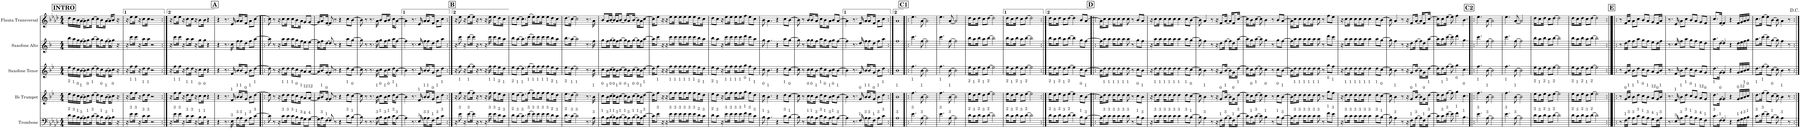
**kern	**kern	**kern	**kern	**kern
*part5	*part4	*part3	*part2	*part1
*staff5	*staff4	*staff3	*staff2	*staff1
*I"Trombone	*I"Bb Trumpet	*I"Saxofone Tenor	*I"Saxofone Alto	*I"Flauta Transversal
*I'Tbn.	*I'Bb Tpt.	*I'Sax. Tn.	*	*I'Fl.
*clefF4	*clefG2	*clefG2	*clefG2	*clefG2
*	*Trd1c2	*Trd8c14	*Trd5c9	*
*k[b-e-a-d-]	*k[b-e-]	*k[b-e-]	*k[b-]	*k[b-e-a-d-]
*M4/4	*M4/4	*M4/4	*M4/4	*M4/4
!!LO:REH:place=s1:a:B:cj:fs=14:t=INTRO
=1	=1	=1	=1	=1
!	!LO:TX:a:t=2	!	!	!
!LO:TX:a:t=2	!	!	!	!
16d-\LL	16ee-\LL	16ee-\LL	16bb-\LL	16dd-\LL
!	!LO:TX:a:t=1	!	!	!
!LO:TX:a:t=3	!	!	!	!
16c\	16dd\	16dd\	16aa\	16cc\
!	!LO:TX:a:t=0	!	!	!
!LO:TX:a:t=1	!	!	!	!
16B-\	16cc\	16cc\	16gg\	16b-\
!	!LO:TX:a:t=1	!	!	!
!LO:TX:a:t=3	!	!	!	!
[16A-\JJ	[16b-\JJ	[16b-\JJ	[16ff\JJ	[16a-\JJ
16A-\KL]	16b-\KL]	16b-\KL]	16ff\KL]	16a-\KL]
!	!LO:TX:a:t=0	!	!	!
!LO:TX:a:t=1	!	!	!	!
8B-\	8cc\	8cc\	8gg\	8b-\
!	!LO:TX:a:t=1	!	!	!
!LO:TX:a:t=3	!	!	!	!
[16c\Jk	[16dd\Jk	[16dd\Jk	[16aa\Jk	[16cc\Jk
16c\KL]	16dd\KL]	16dd\KL]	16aa\KL]	16cc\KL]
!	!LO:TX:a:t=0	!	!	!
!LO:TX:a:t=1	!	!	!	!
8B-\	8cc\	8cc\	8gg\	8b-\
!	!LO:TX:a:t=1	!	!	!
!LO:TX:a:t=3	!	!	!	!
[16A-\Jk	[16b-\Jk	[16b-\Jk	[16ff\Jk	[16a-\Jk
16A-\KL]	16b-\KL]	16b-\KL]	16ff\KL]	16a-/KL]
!	!LO:TX:a:t=0	!	!	!
!LO:TX:a:t=1	!	!	!	!
8B-\J	8cc\J	8cc\J	8gg\J	8b-/J
16r	16r	16r	16r	16r
=2	=2	=2	=2	=2
16r	16r	16r	16r	16r
!	!LO:TX:a:t=1	!	!	!
!LO:TX:a:t=3	!	!	!	!
8e-\L	8ff\L	8ff\L	8ccc\L	8ee-\L
!	!LO:TX:a:t=1	!	!	!
!LO:TX:a:t=3	!	!	!	!
16e-\Jk	16ff\Jk	16ff\Jk	16ccc\Jk	16ee-\Jk
16r	16r	16r	16r	16r
!	!LO:TX:a:t=1	!	!	!
!LO:TX:a:t=3	!	!	!	!
8c\L	8dd\L	8dd\L	8aa\L	8cc\L
!	!LO:TX:a:t=1	!	!	!
!LO:TX:a:t=3	!	!	!	!
16c\Jk	16dd\Jk	16dd\Jk	16aa\Jk	16cc\Jk
2r	2r	2r	2r	2r
=3:|!	=3:|!	=3:|!	=3:|!	=3:|!
16r	16r	16r	16r	16r
!	!LO:TX:a:t=1	!	!	!
!LO:TX:a:t=3	!	!	!	!
8e-\L	8ff\L	8ff\L	8ccc\L	8ee-\L
!	!LO:TX:a:t=1	!	!	!
!LO:TX:a:t=3	!	!	!	!
16e-\Jk	16ff\Jk	16ff\Jk	16ccc\Jk	16ee-\Jk
16r	16r	16r	16r	16r
!	!LO:TX:a:t=1	!	!	!
!LO:TX:a:t=3	!	!	!	!
8c\L	8dd\L	8dd\L	8aa\L	8cc\L
!	!LO:TX:a:t=1	!	!	!
!LO:TX:a:t=3	!	!	!	!
16c\Jk	16dd\Jk	16dd\Jk	16aa\Jk	16cc\Jk
16r	16r	16r	16r	16r
!	!LO:TX:a:t=0	!	!	!
!LO:TX:a:t=1	!	!	!	!
8B-\L	8cc\L	8cc\L	8gg\L	8b-\L
!	!LO:TX:a:t=0	!	!	!
!LO:TX:a:t=1	!	!	!	!
16B-\Jk	16cc\Jk	16cc\Jk	16gg\Jk	16b-\Jk
4r	4r	4r	4r	4r
!!LO:REH:place=s1:a:B:cj:fs=14:t=A
=4	=4	=4	=4	=4
4r	4r	4r	4r	4r
8.r	8.r	8.r	8.r	8.r
!	!LO:TX:a:t=1	!	!	!
!LO:TX:a:t=3	!	!	!	!
16E-\	16f/	16f/	16cc\	16e-/
!	!LO:TX:a:t=1	!	!	!
!LO:TX:a:t=3	!	!	!	!
16A-\KL	16b-/KL	16b-/KL	16ff\KL	16a-/KL
!	!LO:TX:a:t=1	!	!	!
!LO:TX:a:t=3	!	!	!	!
8A-\	8b-/	8b-/	8ff\	8a-/
!	!LO:TX:a:t=0	!	!	!
!LO:TX:a:t=1	!	!	!	!
16F\Jk	16g/Jk	16g/Jk	16dd\Jk	16f/Jk
!	!LO:TX:a:t=1	!	!	!
!LO:TX:a:t=3	!	!	!	!
8A-\L	8b-\L	8b-\L	8ff\L	8a-\L
!	!LO:TX:a:t=1	!	!	!
!LO:TX:a:t=3	!	!	!	!
[8c\J	[8dd\J	[8dd\J	[8aa\J	[8cc\J
=5!|:	=5!|:	=5!|:	=5!|:	=5!|:
8c\]	8dd\]	8dd\]	8aa\]	8cc\]
8r	8r	8r	8r	8r
16r	16r	16r	16r	16r
!	!LO:TX:a:t=1	!	!	!
!LO:TX:a:t=3	!	!	!	!
8c\L	8dd\L	8dd\L	8aa\L	8cc\L
!	!LO:TX:a:t=1	!	!	!
!LO:TX:a:t=3	!	!	!	!
16c\Jk	16dd\Jk	16dd\Jk	16aa\Jk	16cc\Jk
!	!LO:TX:a:t=1	!	!	!
!LO:TX:a:t=3	!	!	!	!
16c\KL	16dd\KL	16dd\KL	16aa\KL	16cc\KL
!	!LO:TX:a:t=0	!	!	!
!LO:TX:a:t=1	!	!	!	!
8B-\	8cc\	8cc\	8gg\	8b-\
!	!LO:TX:a:t=1	!	!	!
!LO:TX:a:t=3	!	!	!	!
16A-\Jk	16b-\Jk	16b-\Jk	16ff\Jk	16a-\Jk
!	!LO:TX:a:t=12	!	!	!
!LO:TX:a:t=4	!	!	!	!
8G\L	8a/L	8a/L	8ee\L	8g/L
!	!LO:TX:a:t=12	!	!	!
!LO:TX:a:t=4	!	!	!	!
[8G\J	[8a/J	[8a/J	[8ee\J	[8g/J
=6	=6	=6	=6	=6
16G\KL]	16a/KL]	16a/KL]	16ee\KL]	16g/KL]
!	!LO:TX:a:t=1	!	!	!
!LO:TX:a:t=3	!	!	!	!
8A-\	8b-/	8b-/	8ff\	8a-/
!	!LO:TX:a:t=0	!	!	!
!LO:TX:a:t=1	!	!	!	!
[16F\Jk	[16g/Jk	[16g/Jk	[16dd\Jk	[16f/Jk
8F/]	8g/]	8g/]	8dd/]	8f/]
8r	8r	8r	8r	8r
4r	4r	4r	4r	4r
!	!LO:TX:a:t=1	!	!	!
!LO:TX:a:t=3	!	!	!	!
8c\L	8dd\L	8dd\L	8aa\L	8cc\L
!	!LO:TX:a:t=0	!	!	!
!LO:TX:a:t=1	!	!	!	!
[8B-\J	[8cc\J	[8cc\J	[8gg\J	[8b-\J
=7	=7	=7	=7	=7
8B-\]	8cc\]	8cc\]	8gg\]	8b-\]
8r	8r	8r	8r	8r
8.r	8.r	8.r	8.r	8.r
!	!LO:TX:a:t=1	!	!	!
!LO:TX:a:t=3	!	!	!	!
16A-\	16b-\	16b-\	16ff\	16a-\
!	!LO:TX:a:t=0	!	!	!
!LO:TX:a:t=1	!	!	!	!
8B-\L	8cc\L	8cc\L	8gg\L	8b-/L
!	!LO:TX:a:t=1	!	!	!
!LO:TX:a:t=3	!	!	!	!
16A-\K	16b-\K	16b-\K	16ff\K	16a-/K
!	!LO:TX:a:t=0	!	!	!
!LO:TX:a:t=1	!	!	!	!
8B-\J	8cc\J	8cc\J	8gg\J	8b-/J
!	!LO:TX:a:t=1	!	!	!
!LO:TX:a:t=3	!	!	!	!
16c\KL	16dd\KL	16dd\KL	16aa\KL	16cc\KL
!	!LO:TX:a:t=1	!	!	!
!LO:TX:a:t=3	!	!	!	!
[8A-\J	[8b-\J	[8b-\J	[8ff\J	[8a-\J
=8	=8	=8	=8	=8
4A-\]	4b-\]	4b-\]	4ff\]	4a-\]
8.r	8.r	8.r	8.r	8.r
!	!LO:TX:a:t=1	!	!	!
!LO:TX:a:t=3	!	!	!	!
16E-/	16f/	16f/	16cc/	16e-/
!	!LO:TX:a:t=1	!	!	!
!LO:TX:a:t=3	!	!	!	!
16A-\KL	16b-/KL	16b-/KL	16ff\KL	16a-/KL
!	!LO:TX:a:t=1	!	!	!
!LO:TX:a:t=3	!	!	!	!
8A-\	8b-/	8b-/	8ff\	8a-/
!	!LO:TX:a:t=0	!	!	!
!LO:TX:a:t=1	!	!	!	!
16F\Jk	16g/Jk	16g/Jk	16dd\Jk	16f/Jk
!	!LO:TX:a:t=1	!	!	!
!LO:TX:a:t=3	!	!	!	!
8A-\L	8b-\L	8b-\L	8ff\L	8a-\L
!	!LO:TX:a:t=1	!	!	!
!LO:TX:a:t=3	!	!	!	!
8c\J	8dd\J	8dd\J	8aa\J	8cc\J
!!LO:REH:place=s1:a:B:cj:fs=14:t=B
=9:|!	=9:|!	=9:|!	=9:|!	=9:|!
16r	16r	16r	16r	16r
!	!LO:TX:a:t=1	!	!	!
!LO:TX:a:t=3	!	!	!	!
8e-\	8ff\	8ff\	8ccc\	8ee-\
16r	16r	16r	16r	16r
!	!LO:TX:a:t=1	!	!	!
!LO:TX:a:t=3	!	!	!	!
[8e-\L	[8ff\L	[8ff\L	[8ccc\L	[8ee-\L
16e-\Jk]	16ff\Jk]	16ff\Jk]	16ccc\Jk]	16ee-\Jk]
16r	16r	16r	16r	16r
8r	8r	8r	8r	8r
16r	16r	16r	16r	16r
!	!LO:TX:a:t=1	!	!	!
!LO:TX:a:t=3	!	!	!	!
16e-\	16ff\	16ff\	16ccc\	16ee-\
!	!LO:TX:a:t=1	!	!	!
!LO:TX:a:t=3	!	!	!	!
16e-\KL	16ff\KL	16ff\KL	16ccc\KL	16ee-\KL
!	!LO:TX:a:t=2	!	!	!
!LO:TX:a:t=2	!	!	!	!
8d-\	8ee-\	8ee-\	8bb-\	8dd-\
!	!LO:TX:a:t=1	!	!	!
!LO:TX:a:t=3	!	!	!	!
16c\Jk	16dd\Jk	16dd\Jk	16aa\Jk	16cc\Jk
=10	=10	=10	=10	=10
!	!LO:TX:a:t=2	!	!	!
!LO:TX:a:t=2	!	!	!	!
8d-\L	8ee-\L	8ee-\L	8bb-\L	8dd-\L
!	!LO:TX:a:t=1	!	!	!
!LO:TX:a:t=3	!	!	!	!
[8c\J	[8dd\J	[8dd\J	[8aa\J	[8cc\J
!	!LO:TX:a:t=1	!	!	!
!LO:TX:a:t=3	!	!	!	!
8.c\L]	8.dd\L]	8.dd\L]	8.aa\L]	8.cc\L]
!	!LO:TX:a:t=1	!	!	!
!LO:TX:a:t=3	!	!	!	!
(>16e-\Jk	(>16ff\Jk	(>16ff\Jk	(>16ccc\Jk	(>16ee-\Jk
!	!LO:TX:a:t=1	!	!	!
!LO:TX:a:t=3	!	!	!	!
16e-\KL)	16ff\KL)	16ff\KL)	16ccc\KL)	16ee-\KL)
!	!LO:TX:a:t=1	!	!	!
!LO:TX:a:t=3	!	!	!	!
8e-\	8ff\	8ff\	8ccc\	8ee-\
!	!LO:TX:a:t=1	!	!	!
!LO:TX:a:t=3	!	!	!	!
16e-\Jk	16ff\Jk	16ff\Jk	16ccc\Jk	16ee-\Jk
!	!LO:TX:a:t=1	!	!	!
!LO:TX:a:t=3	!	!	!	!
16e-\KL	16ff\KL	16ff\KL	16ccc\KL	16ee-\KL
!	!LO:TX:a:t=2	!	!	!
!LO:TX:a:t=2	!	!	!	!
8d-\	8ee-\	8ee-\	8bb-\	8dd-\
!	!LO:TX:a:t=1	!	!	!
!LO:TX:a:t=3	!	!	!	!
16c\Jk	16dd\Jk	16dd\Jk	16aa\Jk	16cc\Jk
=11	=11	=11	=11	=11
!	!LO:TX:a:t=2	!	!	!
!LO:TX:a:t=2	!	!	!	!
8.d-\L	8.ee-\L	8.ee-\L	8.bb-\L	8.dd-\L
!	!LO:TX:a:t=1	!	!	!
!LO:TX:a:t=3	!	!	!	!
[16c\Jk	[16dd\Jk	[16dd\Jk	[16aa\Jk	[16cc\Jk
!	!LO:TX:a:t=1	!	!	!
!LO:TX:a:t=3	!	!	!	!
2c\]	2dd\]	2dd\]	2aa\]	2cc\]
8.r	8.r	8.r	8.r	8.r
!	!LO:TX:a:t=1	!	!	!
!LO:TX:a:t=3	!	!	!	!
16A-\	16b-\	16b-\	16ff\	16a-\
=12	=12	=12	=12	=12
!	!LO:TX:a:t=0	!	!	!
!LO:TX:a:t=1	!	!	!	!
8B-\L	8cc\L	8cc\L	8gg\L	8b-/L
!	!LO:TX:a:t=1	!	!	!
!LO:TX:a:t=3	!	!	!	!
16A-\L	16b-\L	16b-\L	16ff\L	16a-/L
!	!LO:TX:a:t=0	!	!	!
!LO:TX:a:t=1	!	!	!	!
[16B-\JJ	[16cc\JJ	[16cc\JJ	[16gg\JJ	[16b-/JJ
!	!LO:TX:a:t=0	!	!	!
!LO:TX:a:t=1	!	!	!	!
16B-\LL]	16cc\LL]	16cc\LL]	16gg\LL]	16b-/LL]
!	!LO:TX:a:t=1	!	!	!
!LO:TX:a:t=3	!	!	!	!
16A-\J	16b-\J	16b-\J	16ff\J	16a-/J
!	!LO:TX:a:t=0	!	!	!
!LO:TX:a:t=1	!	!	!	!
[8B-\J	[8cc\J	[8cc\J	[8gg\J	[8b-/J
!	!LO:TX:a:t=0	!	!	!
!LO:TX:a:t=1	!	!	!	!
16B-\KL]	16cc\KL]	16cc\KL]	16gg\KL]	16b-/KL]
!	!LO:TX:a:t=1	!	!	!
!LO:TX:a:t=3	!	!	!	!
8A-\	8b-\	8b-\	8ff\	8a-/
!	!LO:TX:a:t=0	!	!	!
!LO:TX:a:t=1	!	!	!	!
[16B-\Jk	[16cc\Jk	[16cc\Jk	[16gg\Jk	[16b-/Jk
!	!LO:TX:a:t=0	!	!	!
!LO:TX:a:t=1	!	!	!	!
16B-\LL]	16cc\LL]	16cc\LL]	16gg\LL]	16b-\LL]
!	!LO:TX:a:t=1	!	!	!
!LO:TX:a:t=3	!	!	!	!
16A-\J	16b-\J	16b-\J	16ff\J	16a-\J
!	!LO:TX:a:t=1	!	!	!
!LO:TX:a:t=3	!	!	!	!
[8c\J	[8dd\J	[8dd\J	[8aa\J	[8cc\J
=13	=13	=13	=13	=13
16c\KL]	16dd\KL]	16dd\KL]	16aa\KL]	16cc\KL]
!	!LO:TX:a:t=1	!	!	!
!LO:TX:a:t=3	!	!	!	!
8e-\J	8ff\J	8ff\J	8ccc\J	8ee-\J
16r	16r	16r	16r	16r
16r	16r	16r	16r	16r
!	!LO:TX:a:t=1	!	!	!
!LO:TX:a:t=3	!	!	!	!
8e-\L	8ff\L	8ff\L	8ccc\L	8ee-\L
!	!LO:TX:a:t=1	!	!	!
!LO:TX:a:t=3	!	!	!	!
16e-\Jk	16ff\Jk	16ff\Jk	16ccc\Jk	16ee-\Jk
!	!LO:TX:a:t=1	!	!	!
!LO:TX:a:t=3	!	!	!	!
16e-\KL	16ff\KL	16ff\KL	16ccc\KL	16ee-\KL
!	!LO:TX:a:t=1	!	!	!
!LO:TX:a:t=3	!	!	!	!
8e-\	8ff\	8ff\	8ccc\	8ee-\
!	!LO:TX:a:t=1	!	!	!
!LO:TX:a:t=3	!	!	!	!
16e-\Jk	16ff\Jk	16ff\Jk	16ccc\Jk	16ee-\Jk
!	!LO:TX:a:t=1	!	!	!
!LO:TX:a:t=3	!	!	!	!
16e-\KL	16ff\KL	16ff\KL	16ccc\KL	16ee-\KL
!	!LO:TX:a:t=2	!	!	!
!LO:TX:a:t=2	!	!	!	!
8d-\	8ee-\	8ee-\	8bb-\	8dd-\
!	!LO:TX:a:t=1	!	!	!
!LO:TX:a:t=3	!	!	!	!
16c\Jk	16dd\Jk	16dd\Jk	16aa\Jk	16cc\Jk
=14	=14	=14	=14	=14
!	!LO:TX:a:t=2	!	!	!
!LO:TX:a:t=2	!	!	!	!
8d-\L	8ee-\L	8ee-\L	8bb-\L	8dd-\L
!	!LO:TX:a:t=1	!	!	!
!LO:TX:a:t=3	!	!	!	!
8c\J	8dd\J	8dd\J	8aa\J	8cc\J
16r	16r	16r	16r	16r
!	!LO:TX:a:t=1	!	!	!
!LO:TX:a:t=3	!	!	!	!
8e-\L	8ff\L	8ff\L	8ccc\L	8ee-\L
!	!LO:TX:a:t=1	!	!	!
!LO:TX:a:t=3	!	!	!	!
16e-\Jk	16ff\Jk	16ff\Jk	16ccc\Jk	16ee-\Jk
!	!LO:TX:a:t=1	!	!	!
!LO:TX:a:t=3	!	!	!	!
16e-\KL	16ff\KL	16ff\KL	16ccc\KL	16ee-\KL
!	!LO:TX:a:t=1	!	!	!
!LO:TX:a:t=3	!	!	!	!
8e-\	8ff\	8ff\	8ccc\	8ee-\
!	!LO:TX:a:t=0	!	!	!
!LO:TX:a:t=1	!	!	!	!
16f\Jk	16gg\Jk	16gg\Jk	16ddd\Jk	16ff\Jk
!	!LO:TX:a:t=1	!	!	!
!LO:TX:a:t=3	!	!	!	!
8e-\L	8ff\L	8ff\L	8ccc\L	8ee-\L
!	!LO:TX:a:t=1	!	!	!
!LO:TX:a:t=3	!	!	!	!
8c\J	8dd\J	8dd\J	8aa\J	8cc\J
=15	=15	=15	=15	=15
!	!LO:TX:a:t=0	!	!	!
!LO:TX:a:t=1	!	!	!	!
8B-\	8cc\	8cc\	8gg\	8b-\
!	!LO:TX:a:t=1	!	!	!
!LO:TX:a:t=3	!	!	!	!
4.A-\	4.b-\	4.b-\	4.ff\	4.a-\
4r	4r	4r	4r	4r
!	!LO:TX:a:t=1	!	!	!
!LO:TX:a:t=3	!	!	!	!
8c\L	8dd\L	8dd\L	8aa\L	8cc\L
!	!LO:TX:a:t=0	!	!	!
!LO:TX:a:t=1	!	!	!	!
[8B-\J	[8cc\J	[8cc\J	[8gg\J	[8b-\J
=16	=16	=16	=16	=16
8B-\]	8cc\]	8cc\]	8gg\]	8b-\]
8r	8r	8r	8r	8r
!	!LO:TX:a:t=0	!	!	!
!LO:TX:a:t=1	!	!	!	!
16B-\KL	16cc\KL	16cc\KL	16gg\KL	16b-/KL
!	!LO:TX:a:t=0	!	!	!
!LO:TX:a:t=1	!	!	!	!
8B-\	8cc\	8cc\	8gg\	8b-/
!	!LO:TX:a:t=1	!	!	!
!LO:TX:a:t=3	!	!	!	!
16A-\Jk	16b-\Jk	16b-\Jk	16ff\Jk	16a-/Jk
!	!LO:TX:a:t=1	!	!	!
!LO:TX:a:t=3	!	!	!	!
16c\KL	16dd\KL	16dd\KL	16aa\KL	16cc\KL
!	!LO:TX:a:t=0	!	!	!
!LO:TX:a:t=1	!	!	!	!
8B-\	8cc\	8cc\	8gg\	8b-\
!	!LO:TX:a:t=1	!	!	!
!LO:TX:a:t=3	!	!	!	!
16A-\Jk	16b-\Jk	16b-\Jk	16ff\Jk	16a-\Jk
!	!LO:TX:a:t=0	!	!	!
!LO:TX:a:t=1	!	!	!	!
8B-\L	8cc\L	8cc\L	8gg\L	8b-/L
!	!LO:TX:a:t=1	!	!	!
!LO:TX:a:t=3	!	!	!	!
[8A-\J	[8b-\J	[8b-\J	[8ff\J	[8a-/J
=17	=17	=17	=17	=17
4A-\]	4b-\]	4b-\]	4ff\]	4a-\]
8.r	8.r	8.r	8.r	8.r
!	!LO:TX:a:t=0	!	!	!
!LO:TX:a:t=1	!	!	!	!
16F/	16g/	16g/	16dd/	16f/
!	!LO:TX:a:t=1	!	!	!
!LO:TX:a:t=3	!	!	!	!
16A-\KL	16b-/KL	16b-/KL	16ff\KL	16a-/KL
!	!LO:TX:a:t=1	!	!	!
!LO:TX:a:t=3	!	!	!	!
8A-\	8b-/	8b-/	8ff\	8a-/
!	!LO:TX:a:t=0	!	!	!
!LO:TX:a:t=1	!	!	!	!
16F\Jk	16g/Jk	16g/Jk	16dd\Jk	16f/Jk
!	!LO:TX:a:t=1	!	!	!
!LO:TX:a:t=3	!	!	!	!
8A-\L	8b-\L	8b-\L	8ff\L	8a-\L
!	!LO:TX:a:t=1	!	!	!
!LO:TX:a:t=3	!	!	!	!
8c\J	8dd\J	8dd\J	8aa\J	8cc\J
=18:|!	=18:|!	=18:|!	=18:|!	=18:|!
!	!LO:TX:a:t=1	!	!	!
!LO:TX:a:t=3	!	!	!	!
1A-	1b-	1b-	1ff	1a-
!!LO:REH:place=s1:a:B:cj:fs=14:t=C1
=19!|:	=19!|:	=19!|:	=19!|:	=19!|:
!	!LO:TX:a:t=1	!	!	!
!LO:TX:a:t=3	!	!	!	!
4.e-\	4.ff\	4.ff\	4.ccc\	4.ee-\
!	!LO:TX:a:t=1	!	!	!
!LO:TX:a:t=3	!	!	!	!
[8A-\	[8b-\	[8b-\	[8ff\	[8a-\
2A-\]	2b-\]	2b-\]	2ff\]	2a-\]
=20	=20	=20	=20	=20
!	!LO:TX:a:t=1	!	!	!
!LO:TX:a:t=3	!	!	!	!
4.e-\	4.ff\	4.ff\	4.ccc\	4.ee-\
!	!LO:TX:a:t=1	!	!	!
!LO:TX:a:t=3	!	!	!	!
[8A-\	[8b-\	[8b-\	[8ff\	[8a-/
2A-\]	2b-\]	2b-\]	2ff\]	2a-/]
=21	=21	=21	=21	=21
!	!LO:TX:a:t=2	!	!	!
!LO:TX:a:t=2	!	!	!	!
16d-\KL	16ee-\KL	16ee-\KL	16bb-\KL	16dd-\KL
!	!LO:TX:a:t=1	!	!	!
!LO:TX:a:t=3	!	!	!	!
8c\	8dd\	8dd\	8aa\	8cc\
!	!LO:TX:a:t=2	!	!	!
!LO:TX:a:t=2	!	!	!	!
16d-\Jk	16ee-\Jk	16ee-\Jk	16bb-\Jk	16dd-\Jk
!	!LO:TX:a:t=1	!	!	!
!LO:TX:a:t=3	!	!	!	!
8c\L	8dd\L	8dd\L	8aa\L	8cc\L
!	!LO:TX:a:t=2	!	!	!
!LO:TX:a:t=2	!	!	!	!
[8d-\J	[8ee-\J	[8ee-\J	[8bb-\J	[8dd-\J
2d-\]	2ee-\]	2ee-\]	2bb-\]	2dd-\]
=22	=22	=22	=22	=22
!	!LO:TX:a:t=2	!	!	!
!LO:TX:a:t=2	!	!	!	!
16d-\KL	16ee-\KL	16ee-\KL	16bb-\KL	16dd-\KL
!	!LO:TX:a:t=1	!	!	!
!LO:TX:a:t=3	!	!	!	!
8c\	8dd\	8dd\	8aa\	8cc\
!	!LO:TX:a:t=2	!	!	!
!LO:TX:a:t=2	!	!	!	!
16d-\Jk	16ee-\Jk	16ee-\Jk	16bb-\Jk	16dd-\Jk
!	!LO:TX:a:t=1	!	!	!
!LO:TX:a:t=3	!	!	!	!
8c\L	8dd\L	8dd\L	8aa\L	8cc\L
!	!LO:TX:a:t=2	!	!	!
!LO:TX:a:t=2	!	!	!	!
[8d-\J	[8ee-\J	[8ee-\J	[8bb-\J	[8dd-\J
2d-\]	2ee-\]	2ee-\]	2bb-\]	2dd-\]
=23:|!	=23:|!	=23:|!	=23:|!	=23:|!
!	!LO:TX:a:t=2	!	!	!
!LO:TX:a:t=2	!	!	!	!
16d-\KL	16ee-\KL	16ee-\KL	16bb-\KL	16dd-\KL
!	!LO:TX:a:t=1	!	!	!
!LO:TX:a:t=3	!	!	!	!
8c\	8dd\	8dd\	8aa\	8cc\
!	!LO:TX:a:t=2	!	!	!
!LO:TX:a:t=2	!	!	!	!
16d-\Jk	16ee-\Jk	16ee-\Jk	16bb-\Jk	16dd-\Jk
!	!LO:TX:a:t=1	!	!	!
!LO:TX:a:t=3	!	!	!	!
8c\L	8dd\L	8dd\L	8aa\L	8cc\L
!	!LO:TX:a:t=2	!	!	!
!LO:TX:a:t=2	!	!	!	!
[8d-\J	[8ee-\J	[8ee-\J	[8bb-\J	[8dd-\J
4d-\]	4ee-\]	4ee-\]	4bb-\]	4dd-\]
!	!LO:TX:a:t=0	!	!	!
!LO:TX:a:t=1	!	!	!	!
8B-\L	8cc\L	8cc\L	8gg\L	8b-/L
!	!LO:TX:a:t=1	!	!	!
!LO:TX:a:t=3	!	!	!	!
[8A-\J	[8b-\J	[8b-\J	[8ff\J	[8a-/J
!!LO:REH:place=s1:a:B:cj:fs=14:t=D
=24!|:	=24!|:	=24!|:	=24!|:	=24!|:
16A-\KL]	16b-\KL]	16b-\KL]	16ff\KL]	16a-\KL]
!	!LO:TX:a:t=1	!	!	!
!LO:TX:a:t=3	!	!	!	!
8c\	8dd\	8dd\	8aa\	8cc\
!	!LO:TX:a:t=1	!	!	!
!LO:TX:a:t=3	!	!	!	!
16c\Jk	16dd\Jk	16dd\Jk	16aa\Jk	16cc\Jk
!	!LO:TX:a:t=1	!	!	!
!LO:TX:a:t=3	!	!	!	!
16c\KL	16dd\KL	16dd\KL	16aa\KL	16cc\KL
!	!LO:TX:a:t=1	!	!	!
!LO:TX:a:t=3	!	!	!	!
8c\	8dd\	8dd\	8aa\	8cc\
!	!LO:TX:a:t=1	!	!	!
!LO:TX:a:t=3	!	!	!	!
16c\Jk	16dd\Jk	16dd\Jk	16aa\Jk	16cc\Jk
!	!LO:TX:a:t=1	!	!	!
!LO:TX:a:t=3	!	!	!	!
8c\	8dd\	8dd\	8aa\	8cc\
8r	8r	8r	8r	8r
!	!LO:TX:a:t=0	!	!	!
!LO:TX:a:t=1	!	!	!	!
8B-\L	8cc\L	8cc\L	8gg\L	8b-/L
!	!LO:TX:a:t=1	!	!	!
!LO:TX:a:t=3	!	!	!	!
8A-\J	8b-\J	8b-\J	8ff\J	8a-/J
=25	=25	=25	=25	=25
16r	16r	16r	16r	16r
!	!LO:TX:a:t=1	!	!	!
!LO:TX:a:t=3	!	!	!	!
8c\L	8dd\L	8dd\L	8aa\L	8cc\L
!	!LO:TX:a:t=1	!	!	!
!LO:TX:a:t=3	!	!	!	!
16c\Jk	16dd\Jk	16dd\Jk	16aa\Jk	16cc\Jk
!	!LO:TX:a:t=1	!	!	!
!LO:TX:a:t=3	!	!	!	!
16c\KL	16dd\KL	16dd\KL	16aa\KL	16cc\KL
!	!LO:TX:a:t=1	!	!	!
!LO:TX:a:t=3	!	!	!	!
8c\	8dd\	8dd\	8aa\	8cc\
!	!LO:TX:a:t=1	!	!	!
!LO:TX:a:t=3	!	!	!	!
16c\Jk	16dd\Jk	16dd\Jk	16aa\Jk	16cc\Jk
!	!LO:TX:a:t=1	!	!	!
!LO:TX:a:t=3	!	!	!	!
4c\	4dd\	4dd\	4aa\	4cc\
!	!LO:TX:a:t=1	!	!	!
!LO:TX:a:t=3	!	!	!	!
8c\L	8dd\L	8dd\L	8aa\L	8cc\L
!	!LO:TX:a:t=0	!	!	!
!LO:TX:a:t=1	!	!	!	!
[8B-\J	[8cc\J	[8cc\J	[8gg\J	[8b-\J
=26	=26	=26	=26	=26
8B-\]	8cc\]	8cc\]	8gg\]	8b-\]
!	!LO:TX:a:t=1	!	!	!
!LO:TX:a:t=3	!	!	!	!
4A-\	4b-\	4b-\	4ff\	4a-/
8r	8r	8r	8r	8r
16r	16r	16r	16r	16r
!	!LO:TX:a:t=0	!	!	!
!LO:TX:a:t=1	!	!	!	!
8F\L	8g/L	8g/L	8dd\L	8f/L
!	!LO:TX:a:t=1	!	!	!
!LO:TX:a:t=3	!	!	!	!
[16A-\Jk	[16b-/Jk	[16b-/Jk	[16ff\Jk	[16a-/Jk
16A-\KL]	16b-\KL]	16b-\KL]	16ff\KL]	16a-/KL]
!	!LO:TX:a:t=0	!	!	!
!LO:TX:a:t=1	!	!	!	!
8F\	8g\	8g\	8dd\	8f/
!	!LO:TX:a:t=1	!	!	!
!LO:TX:a:t=3	!	!	!	!
[16c\Jk	[16dd\Jk	[16dd\Jk	[16aa\Jk	[16cc/Jk
=27	=27	=27	=27	=27
16c\KL]	16dd\KL]	16dd\KL]	16aa\KL]	16cc\KL]
!	!LO:TX:a:t=0	!	!	!
!LO:TX:a:t=1	!	!	!	!
8B-\	8cc\	8cc\	8gg\	8b-\
!	!LO:TX:a:t=1	!	!	!
!LO:TX:a:t=3	!	!	!	!
[16c\Jk	[16dd\Jk	[16dd\Jk	[16aa\Jk	[16cc\Jk
8c\]	8dd\]	8dd\]	8aa\]	8cc\]
!	!LO:TX:a:t=0	!	!	!
!LO:TX:a:t=1	!	!	!	!
4B-\	4cc\	4cc\	4gg\	4b-\
8r	8r	8r	8r	8r
!	!LO:TX:a:t=0	!	!	!
!LO:TX:a:t=1	!	!	!	!
8B-\L	8cc\L	8cc\L	8gg\L	8b-/L
!	!LO:TX:a:t=1	!	!	!
!LO:TX:a:t=3	!	!	!	!
[8A-\J	[8b-\J	[8b-\J	[8ff\J	[8a-/J
=28	=28	=28	=28	=28
16A-\KL]	16b-\KL]	16b-\KL]	16ff\KL]	16a-\KL]
!	!LO:TX:a:t=1	!	!	!
!LO:TX:a:t=3	!	!	!	!
8c\	8dd\	8dd\	8aa\	8cc\
!	!LO:TX:a:t=1	!	!	!
!LO:TX:a:t=3	!	!	!	!
16c\Jk	16dd\Jk	16dd\Jk	16aa\Jk	16cc\Jk
!	!LO:TX:a:t=1	!	!	!
!LO:TX:a:t=3	!	!	!	!
16c\KL	16dd\KL	16dd\KL	16aa\KL	16cc\KL
!	!LO:TX:a:t=1	!	!	!
!LO:TX:a:t=3	!	!	!	!
8c\	8dd\	8dd\	8aa\	8cc\
!	!LO:TX:a:t=1	!	!	!
!LO:TX:a:t=3	!	!	!	!
16c\Jk	16dd\Jk	16dd\Jk	16aa\Jk	16cc\Jk
!	!LO:TX:a:t=1	!	!	!
!LO:TX:a:t=3	!	!	!	!
8c\	8dd\	8dd\	8aa\	8cc\
8r	8r	8r	8r	8r
!	!LO:TX:a:t=0	!	!	!
!LO:TX:a:t=1	!	!	!	!
8f\L	8gg\L	8gg\L	8ddd\L	8ff\L
!	!LO:TX:a:t=1	!	!	!
!LO:TX:a:t=3	!	!	!	!
8e-\J	8ff\J	8ff\J	8ccc\J	8ee-\J
=29	=29	=29	=29	=29
16r	16r	16r	16r	16r
!	!LO:TX:a:t=1	!	!	!
!LO:TX:a:t=3	!	!	!	!
8c\L	8dd\L	8dd\L	8aa\L	8cc\L
!	!LO:TX:a:t=1	!	!	!
!LO:TX:a:t=3	!	!	!	!
16c\Jk	16dd\Jk	16dd\Jk	16aa\Jk	16cc\Jk
!	!LO:TX:a:t=1	!	!	!
!LO:TX:a:t=3	!	!	!	!
16c\KL	16dd\KL	16dd\KL	16aa\KL	16cc\KL
!	!LO:TX:a:t=1	!	!	!
!LO:TX:a:t=3	!	!	!	!
8c\	8dd\	8dd\	8aa\	8cc\
!	!LO:TX:a:t=1	!	!	!
!LO:TX:a:t=3	!	!	!	!
16c\Jk	16dd\Jk	16dd\Jk	16aa\Jk	16cc\Jk
!	!LO:TX:a:t=1	!	!	!
!LO:TX:a:t=3	!	!	!	!
4c\	4dd\	4dd\	4aa\	4cc\
!	!LO:TX:a:t=1	!	!	!
!LO:TX:a:t=3	!	!	!	!
8c\L	8dd\L	8dd\L	8aa\L	8cc\L
!	!LO:TX:a:t=0	!	!	!
!LO:TX:a:t=1	!	!	!	!
[8B-\J	[8cc\J	[8cc\J	[8gg\J	[8b-\J
=30	=30	=30	=30	=30
8B-\]	8cc\]	8cc\]	8gg\]	8b-\]
!	!LO:TX:a:t=1	!	!	!
!LO:TX:a:t=3	!	!	!	!
4A-\	4b-\	4b-\	4ff\	4a-/
8r	8r	8r	8r	8r
16r	16r	16r	16r	16r
!	!LO:TX:a:t=0	!	!	!
!LO:TX:a:t=1	!	!	!	!
8F\L	8g/L	8g/L	8dd\L	8f/L
!	!LO:TX:a:t=1	!	!	!
!LO:TX:a:t=3	!	!	!	!
[16A-\Jk	[16b-/Jk	[16b-/Jk	[16ff\Jk	[16a-/Jk
16A-\KL]	16b-\KL]	16b-\KL]	16ff\KL]	16a-/KL]
!	!LO:TX:a:t=0	!	!	!
!LO:TX:a:t=1	!	!	!	!
8F\	8g\	8g\	8dd\	8f/
!	!LO:TX:a:t=1	!	!	!
!LO:TX:a:t=3	!	!	!	!
[16c\Jk	[16dd\Jk	[16dd\Jk	[16aa\Jk	[16cc/Jk
=31	=31	=31	=31	=31
16c\KL]	16dd\KL]	16dd\KL]	16aa\KL]	16cc\KL]
!	!LO:TX:a:t=1	!	!	!
!LO:TX:a:t=3	!	!	!	!
8c\	8dd\	8dd\	8aa\	8cc\
!	!LO:TX:a:t=1	!	!	!
!LO:TX:a:t=3	!	!	!	!
[16e-\Jk	[16ff\Jk	[16ff\Jk	[16ccc\Jk	[16ee-\Jk
8e-\]	8ff\]	8ff\]	8ccc\]	8ee-\]
!	!LO:TX:a:t=0	!	!	!
!LO:TX:a:t=1	!	!	!	!
4f\	4gg\	4gg\	4ddd\	4ff\
!	!LO:TX:a:t=0	!	!	!
!LO:TX:a:t=1	!	!	!	!
4.B-\	4.cc\	4.cc\	4.gg\	4.b-\
!!LO:REH:place=s1:a:B:cj:fs=14:t=C2
=32!|:	=32!|:	=32!|:	=32!|:	=32!|:
!	!LO:TX:a:t=1	!	!	!
!LO:TX:a:t=3	!	!	!	!
4.e-\	4.ff\	4.ff\	4.ccc\	4.ee-\
!	!LO:TX:a:t=1	!	!	!
!LO:TX:a:t=3	!	!	!	!
[8A-\	[8b-\	[8b-\	[8ff\	[8a-\
2A-\]	2b-\]	2b-\]	2ff\]	2a-\]
=33	=33	=33	=33	=33
!	!LO:TX:a:t=1	!	!	!
!LO:TX:a:t=3	!	!	!	!
4.e-\	4.ff\	4.ff\	4.ccc\	4.ee-\
!	!LO:TX:a:t=1	!	!	!
!LO:TX:a:t=3	!	!	!	!
[8A-\	[8b-\	[8b-\	[8ff\	[8a-/
2A-\]	2b-\]	2b-\]	2ff\]	2a-/]
=34	=34	=34	=34	=34
!	!LO:TX:a:t=2	!	!	!
!LO:TX:a:t=2	!	!	!	!
16d-\KL	16ee-\KL	16ee-\KL	16bb-\KL	16dd-\KL
!	!LO:TX:a:t=1	!	!	!
!LO:TX:a:t=3	!	!	!	!
8c\	8dd\	8dd\	8aa\	8cc\
!	!LO:TX:a:t=2	!	!	!
!LO:TX:a:t=2	!	!	!	!
16d-\Jk	16ee-\Jk	16ee-\Jk	16bb-\Jk	16dd-\Jk
!	!LO:TX:a:t=1	!	!	!
!LO:TX:a:t=3	!	!	!	!
8c\L	8dd\L	8dd\L	8aa\L	8cc\L
!	!LO:TX:a:t=2	!	!	!
!LO:TX:a:t=2	!	!	!	!
[8d-\J	[8ee-\J	[8ee-\J	[8bb-\J	[8dd-\J
2d-\]	2ee-\]	2ee-\]	2bb-\]	2dd-\]
=35	=35	=35	=35	=35
!	!LO:TX:a:t=2	!	!	!
!LO:TX:a:t=2	!	!	!	!
16d-\KL	16ee-\KL	16ee-\KL	16bb-\KL	16dd-\KL
!	!LO:TX:a:t=1	!	!	!
!LO:TX:a:t=3	!	!	!	!
8c\	8dd\	8dd\	8aa\	8cc\
!	!LO:TX:a:t=2	!	!	!
!LO:TX:a:t=2	!	!	!	!
16d-\Jk	16ee-\Jk	16ee-\Jk	16bb-\Jk	16dd-\Jk
!	!LO:TX:a:t=1	!	!	!
!LO:TX:a:t=3	!	!	!	!
8c\L	8dd\L	8dd\L	8aa\L	8cc\L
!	!LO:TX:a:t=2	!	!	!
!LO:TX:a:t=2	!	!	!	!
[8d-\J	[8ee-\J	[8ee-\J	[8bb-\J	[8dd-\J
2d-\]	2ee-\]	2ee-\]	2bb-\]	2dd-\]
!!LO:REH:place=s1:a:B:cj:fs=14:t=E
=36:|!|:	=36:|!|:	=36:|!|:	=36:|!|:	=36:|!|:
8r	8r	8r	8r	8r
!	!LO:TX:a:t=0	!	!	!
!LO:TX:a:t=1	!	!	!	!
16F\LL	16g/LL	16g/LL	16dd\LL	16f/LL
!	!LO:TX:a:t=1	!	!	!
!LO:TX:a:t=3	!	!	!	!
16A-\JJ	16b-/JJ	16b-/JJ	16ff\JJ	16a-/JJ
!	!LO:TX:a:t=1	!	!	!
!LO:TX:a:t=3	!	!	!	!
8A-\L	8b-\L	8b-\L	8ff\L	8a-\L
!	!LO:TX:a:t=1	!	!	!
!LO:TX:a:t=3	!	!	!	!
8c\J	8dd\J	8dd\J	8aa\J	8cc\J
!	!LO:TX:a:t=0	!	!	!
!LO:TX:a:t=1	!	!	!	!
8B-\L	8cc\L	8cc\L	8gg\L	8b-/L
!	!LO:TX:a:t=1	!	!	!
!LO:TX:a:t=3	!	!	!	!
8A-\J	8b-\J	8b-\J	8ff\J	8a-/J
!	!LO:TX:a:t=12	!	!	!
!LO:TX:a:t=4	!	!	!	!
8G\L	8a/L	8a/L	8ee\L	8g/L
!	!LO:TX:a:t=0	!	!	!
!LO:TX:a:t=1	!	!	!	!
16F\L	16g/L	16g/L	16dd\L	16f/L
!	!LO:TX:a:t=1	!	!	!
!LO:TX:a:t=3	!	!	!	!
16A-\JJ	16b-/JJ	16b-/JJ	16ff\JJ	16a-/JJ
=37	=37	=37	=37	=37
8.r	8.r	8.r	8.r	8.r
!	!LO:TX:a:t=1	!	!	!
!LO:TX:a:t=3	!	!	!	!
16E-/	16f/	16f/	16cc/	16e-/
!	!LO:TX:a:t=1	!	!	!
!LO:TX:a:t=3	!	!	!	!
8A-\L	8b-\L	8b-\L	8ff\L	8a-\L
!	!LO:TX:a:t=1	!	!	!
!LO:TX:a:t=3	!	!	!	!
8c\J	8dd\J	8dd\J	8aa\J	8cc\J
!	!LO:TX:a:t=0	!	!	!
!LO:TX:a:t=1	!	!	!	!
8B-\L	8cc/L	8cc\L	8gg\L	8b-/L
!	!LO:TX:a:t=1	!	!	!
!LO:TX:a:t=3	!	!	!	!
8A-\J	8b-/J	8b-\J	8ff\J	8a-/J
!	!LO:TX:a:t=12	!	!	!
!LO:TX:a:t=4	!	!	!	!
8G\L	8a/L	8a/L	8ee\L	8g/L
!	!LO:TX:a:t=0	!	!	!
!LO:TX:a:t=1	!	!	!	!
8F\J	8g/J	8g/J	8dd\J	8f/J
=38	=38	=38	=38	=38
!	!LO:TX:a:t=1	!	!	!
!LO:TX:a:t=3	!	!	!	!
8.c\L	8.dd\L	8.dd\L	8.aa\L	8.cc/L
!	!LO:TX:a:t=0	!	!	!
!LO:TX:a:t=1	!	!	!	!
[16F\Jk	[16g\Jk	[16g\Jk	[16dd\Jk	[16f/Jk
4F/]	4g/]	4g/]	4dd/]	4f/]
4r	4r	4r	4r	4r
!	!LO:TX:a:t=0	!	!	!
!LO:TX:a:t=1	!	!	!	!
16F\LL	16g/LL	16g/LL	16dd\LL	16f/LL
!	!LO:TX:a:t=12	!	!	!
!LO:TX:a:t=4	!	!	!	!
16G\	16a/	16a/	16ee\	16g/
!	!LO:TX:a:t=1	!	!	!
!LO:TX:a:t=3	!	!	!	!
16A-\	16b-/	16b-/	16ff\	16a-/
!	!LO:TX:a:t=0	!	!	!
!LO:TX:a:t=1	!	!	!	!
16B-\JJ	16cc/JJ	16cc/JJ	16gg\JJ	16b-/JJ
=39	=39	=39	=39	=39
!	!LO:TX:a:t=1	!	!	!
!LO:TX:a:t=3	!	!	!	!
8.c\L	8.dd\L	8.dd\L	8.aa\L	8.cc\L
!	!LO:TX:a:t=1	!	!	!
!LO:TX:a:t=3	!	!	!	!
[16e-\Jk	[16ff\Jk	[16ff\Jk	[16ccc\Jk	[16ee-\Jk
8e-\L]	8ff\L]	8ff\L]	8ccc\L]	8ee-\L]
!	!LO:TX:a:t=0	!	!	!
!LO:TX:a:t=1	!	!	!	!
[8B-\J	[8cc\J	[8cc\J	[8gg\J	[8b-\J
8B-\]	8cc\]	8cc\]	8gg\]	8b-\]
!	!LO:TX:a:t=1	!	!	!
!LO:TX:a:t=3	!	!	!	!
4A-\	4b-\	4b-\	4ff\	4a-\
8r	8r	8r	8r	8r
=:|!	=:|!	=:|!	=:|!	=:|!
*-	*-	*-	*-	*-
